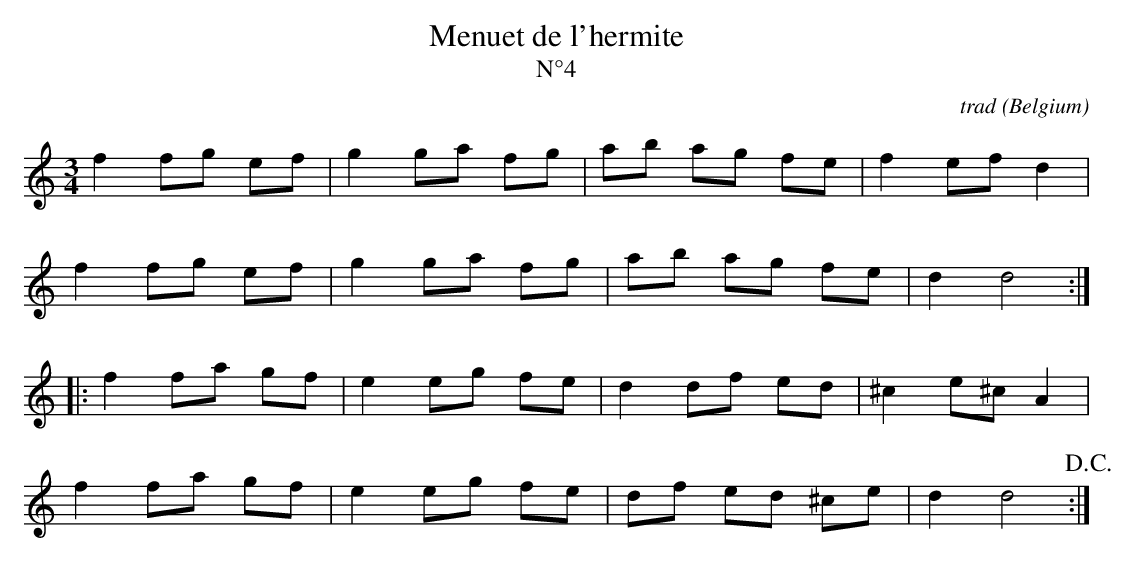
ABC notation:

X:1
T:Menuet de l'hermite
T:N°4
C:trad
O:Belgium
M:3/4
L:1/8
K:Amin
f2 fg ef|g2 ga fg|ab ag fe|f2 ef d2|
f2 fg ef|g2 ga fg|ab ag fe|d2 d4:|
|:f2 fa gf|e2 eg fe|d2 df ed|^c2 e^c A2|
f2 fa gf|e2 eg fe|df ed ^ce|d2 d4!D.C.!:|]
